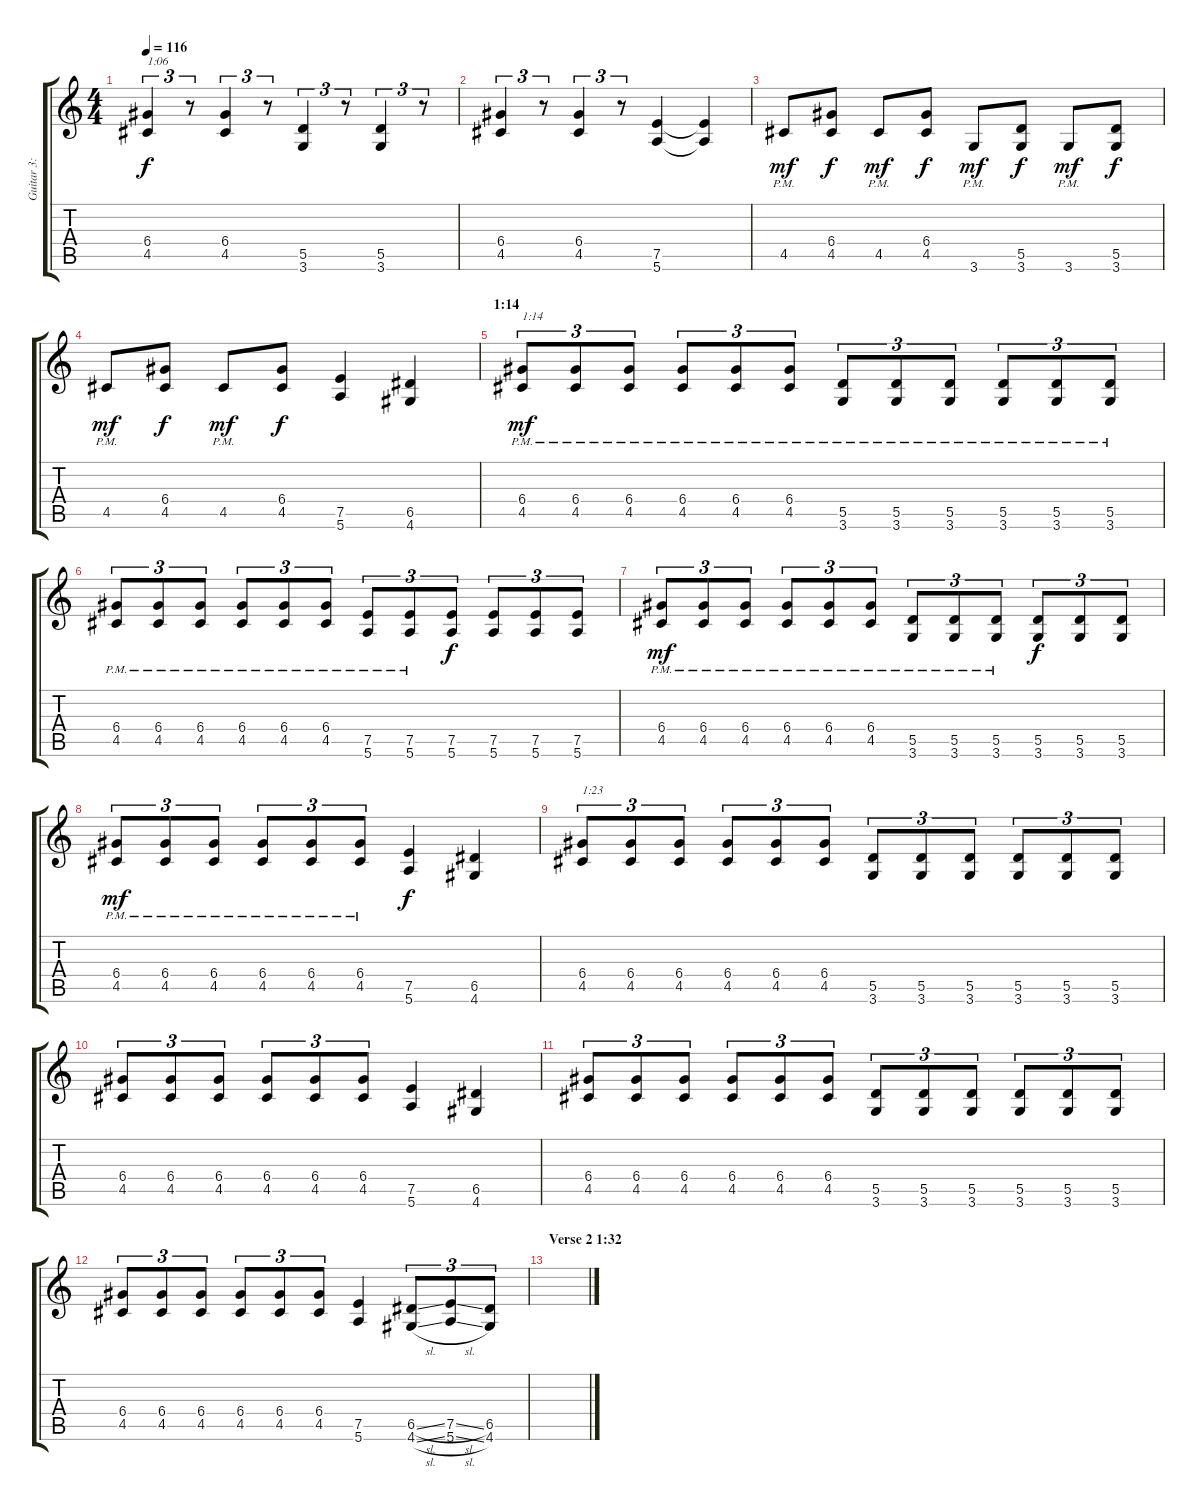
\track ("Guitar 3: Rhythm Double & Outro" "Guitar 3: ") {instrument overdrivenguitar}
\staff {score tabs}
\tuning (E4 B3 G3 D3 A2 E2) {hide}
\ts (4 4)
\tempo 116
\clef g2
\ks c
(6.4 4.5).4{tu (3 2) txt "1:06" dy f} r.8{tu (3 2)} (6.4 4.5).4{tu (3 2)} r.8{tu (3 2)} (5.5 3.6).4{tu (3 2)} r.8{tu (3 2)} (5.5 3.6).4{tu (3 2)} r.8{tu (3 2)} |
(6.4 4.5).4{tu (3 2)} r.8{tu (3 2)} (6.4 4.5).4{tu (3 2)} r.8{tu (3 2)} (7.5 5.6).4 (7.5{t} 5.6{t}).4 |
4.5{pm}.8{dy mf} (6.4 4.5).8{dy f} 4.5{pm}.8{dy mf} (6.4 4.5).8{dy f} 3.6{pm}.8{dy mf} (5.5 3.6).8{dy f} 3.6{pm}.8{dy mf} (5.5 3.6).8{dy f} |
4.5{pm}.8{dy mf} (6.4 4.5).8{dy f} 4.5{pm}.8{dy mf} (6.4 4.5).8{dy f} (7.5 5.6).4 (6.5 4.6).4 |
\section ("" "1:14")
(6.4{pm} 4.5{pm}).8{tu (3 2) txt "1:14" dy mf} (6.4{pm} 4.5{pm}).8{tu (3 2)} (6.4{pm} 4.5{pm}).8{tu (3 2)} (6.4{pm} 4.5{pm}).8{tu (3 2)} (6.4{pm} 4.5{pm}).8{tu (3 2)} (6.4{pm} 4.5{pm}).8{tu (3 2)} (5.5{pm} 3.6{pm}).8{tu (3 2)} (5.5{pm} 3.6{pm}).8{tu (3 2)} (5.5{pm} 3.6{pm}).8{tu (3 2)} (5.5{pm} 3.6{pm}).8{tu (3 2)} (5.5{pm} 3.6{pm}).8{tu (3 2)} (5.5{pm} 3.6{pm}).8{tu (3 2)} |
(6.4{pm} 4.5{pm}).8{tu (3 2)} (6.4{pm} 4.5{pm}).8{tu (3 2)} (6.4{pm} 4.5{pm}).8{tu (3 2)} (6.4{pm} 4.5{pm}).8{tu (3 2)} (6.4{pm} 4.5{pm}).8{tu (3 2)} (6.4{pm} 4.5{pm}).8{tu (3 2)} (7.5{pm} 5.6{pm}).8{tu (3 2)} (7.5{pm} 5.6{pm}).8{tu (3 2)} (7.5 5.6).8{tu (3 2) dy f} (7.5 5.6).8{tu (3 2)} (7.5 5.6).8{tu (3 2)} (7.5 5.6).8{tu (3 2)} |
(6.4{pm} 4.5{pm}).8{tu (3 2) dy mf} (6.4{pm} 4.5{pm}).8{tu (3 2)} (6.4{pm} 4.5{pm}).8{tu (3 2)} (6.4{pm} 4.5{pm}).8{tu (3 2)} (6.4{pm} 4.5{pm}).8{tu (3 2)} (6.4{pm} 4.5{pm}).8{tu (3 2)} (5.5{pm} 3.6{pm}).8{tu (3 2)} (5.5{pm} 3.6{pm}).8{tu (3 2)} (5.5{pm} 3.6{pm}).8{tu (3 2)} (5.5 3.6).8{tu (3 2) dy f} (5.5 3.6).8{tu (3 2)} (5.5 3.6).8{tu (3 2)} |
(6.4{pm} 4.5{pm}).8{tu (3 2) dy mf} (6.4{pm} 4.5{pm}).8{tu (3 2)} (6.4{pm} 4.5{pm}).8{tu (3 2)} (6.4{pm} 4.5{pm}).8{tu (3 2)} (6.4{pm} 4.5{pm}).8{tu (3 2)} (6.4{pm} 4.5{pm}).8{tu (3 2)} (7.5 5.6).4{dy f} (6.5 4.6).4 |
(6.4 4.5).8{tu (3 2) txt "1:23"} (6.4 4.5).8{tu (3 2)} (6.4 4.5).8{tu (3 2)} (6.4 4.5).8{tu (3 2)} (6.4 4.5).8{tu (3 2)} (6.4 4.5).8{tu (3 2)} (5.5 3.6).8{tu (3 2)} (5.5 3.6).8{tu (3 2)} (5.5 3.6).8{tu (3 2)} (5.5 3.6).8{tu (3 2)} (5.5 3.6).8{tu (3 2)} (5.5 3.6).8{tu (3 2)} |
(6.4 4.5).8{tu (3 2)} (6.4 4.5).8{tu (3 2)} (6.4 4.5).8{tu (3 2)} (6.4 4.5).8{tu (3 2)} (6.4 4.5).8{tu (3 2)} (6.4 4.5).8{tu (3 2)} (7.5 5.6).4 (6.5 4.6).4 |
(6.4 4.5).8{tu (3 2)} (6.4 4.5).8{tu (3 2)} (6.4 4.5).8{tu (3 2)} (6.4 4.5).8{tu (3 2)} (6.4 4.5).8{tu (3 2)} (6.4 4.5).8{tu (3 2)} (5.5 3.6).8{tu (3 2)} (5.5 3.6).8{tu (3 2)} (5.5 3.6).8{tu (3 2)} (5.5 3.6).8{tu (3 2)} (5.5 3.6).8{tu (3 2)} (5.5 3.6).8{tu (3 2)} |
(6.4 4.5).8{tu (3 2)} (6.4 4.5).8{tu (3 2)} (6.4 4.5).8{tu (3 2)} (6.4 4.5).8{tu (3 2)} (6.4 4.5).8{tu (3 2)} (6.4 4.5).8{tu (3 2)} (7.5 5.6).4 (6.5{sl} 4.6{sl}).8{tu (3 2)} (7.5{sl} 5.6{sl}).8{tu (3 2)} (6.5 4.6).8{tu (3 2)} |
\section ("" "Verse 2 1:32")
